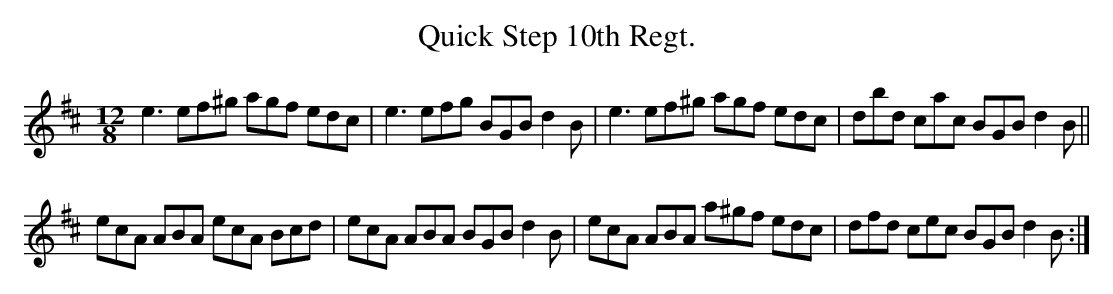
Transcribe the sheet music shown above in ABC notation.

X:1
T:Quick Step 10th Regt.
M:12/8
K:B min
e3 ef^g agf edc| e3 efg BGB d2B|\
e3 ef^g agf edc| dbd cac BGB d2B||
ecA ABA ecA Bcd| ecA ABA BGB d2B|\
ecA ABA a^gf edc| dfd cec BGB d2B:|
